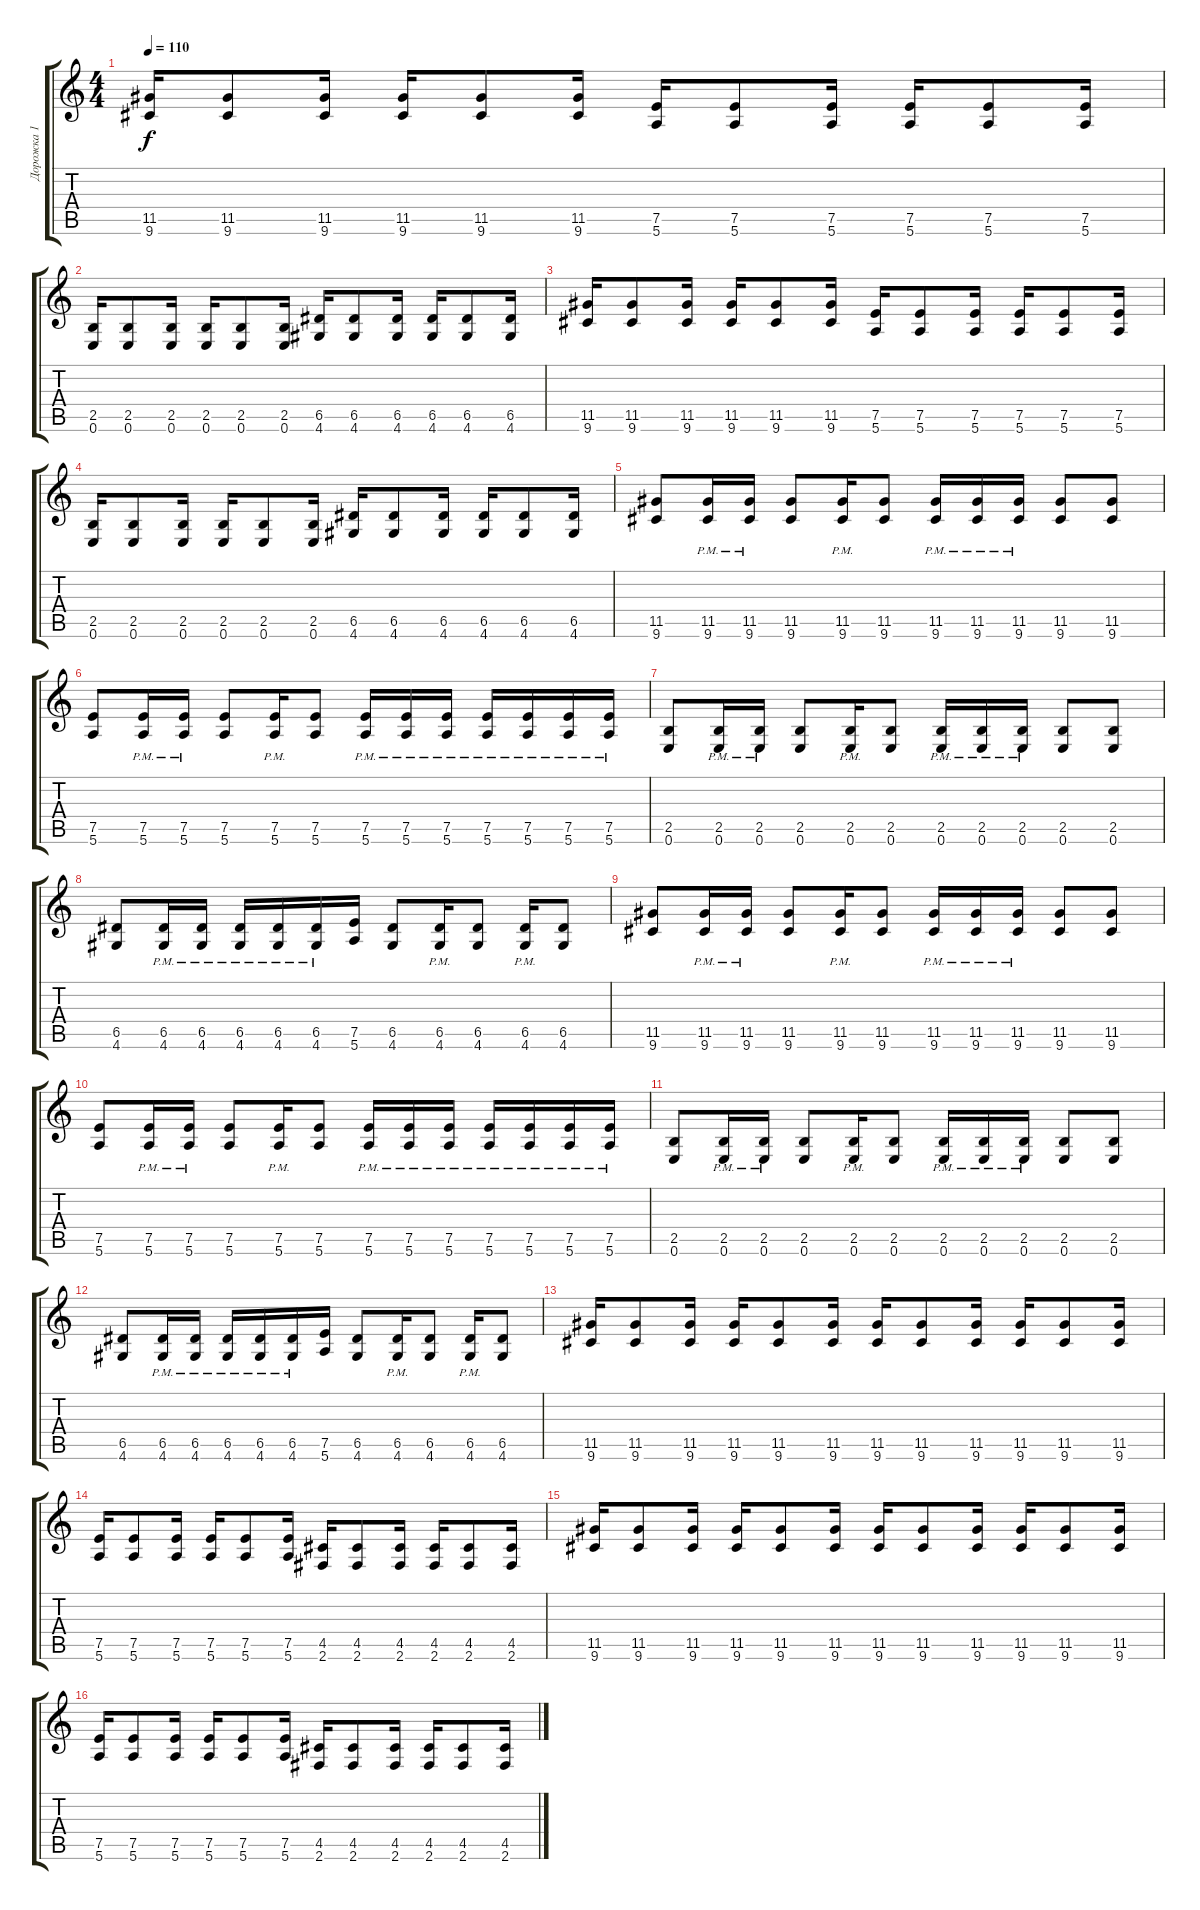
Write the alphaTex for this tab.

\track ("Дорожка 1" "Дорожка 1") {instrument overdrivenguitar}
\staff {score tabs}
\tuning (E4 B3 G3 D3 A2 E2) {hide}
\ts (4 4)
\tempo 110
\clef g2
\ks c
(11.5 9.6).16{dy f} (11.5 9.6).8 (11.5 9.6).16 (11.5 9.6).16 (11.5 9.6).8 (11.5 9.6).16 (7.5 5.6).16 (7.5 5.6).8 (7.5 5.6).16 (7.5 5.6).16 (7.5 5.6).8 (7.5 5.6).16 |
(2.5 0.6).16 (2.5 0.6).8 (2.5 0.6).16 (2.5 0.6).16 (2.5 0.6).8 (2.5 0.6).16 (6.5 4.6).16 (6.5 4.6).8 (6.5 4.6).16 (6.5 4.6).16 (6.5 4.6).8 (6.5 4.6).16 |
(11.5 9.6).16 (11.5 9.6).8 (11.5 9.6).16 (11.5 9.6).16 (11.5 9.6).8 (11.5 9.6).16 (7.5 5.6).16 (7.5 5.6).8 (7.5 5.6).16 (7.5 5.6).16 (7.5 5.6).8 (7.5 5.6).16 |
(2.5 0.6).16 (2.5 0.6).8 (2.5 0.6).16 (2.5 0.6).16 (2.5 0.6).8 (2.5 0.6).16 (6.5 4.6).16 (6.5 4.6).8 (6.5 4.6).16 (6.5 4.6).16 (6.5 4.6).8 (6.5 4.6).16 |
(11.5 9.6).8 (11.5 9.6{pm}).16 (11.5 9.6{pm}).16 (11.5 9.6).8 (11.5 9.6{pm}).16 (11.5 9.6).8 (11.5 9.6{pm}).16 (11.5 9.6{pm}).16 (11.5 9.6{pm}).16 (11.5 9.6).8 (11.5 9.6).8 |
(7.5 5.6).8 (7.5 5.6{pm}).16 (7.5 5.6{pm}).16 (7.5 5.6).8 (7.5 5.6{pm}).16 (7.5 5.6).8 (7.5 5.6{pm}).16 (7.5 5.6{pm}).16 (7.5 5.6{pm}).16 (7.5 5.6{pm}).16 (7.5 5.6{pm}).16 (7.5 5.6{pm}).16 (7.5 5.6{pm}).16 |
(2.5 0.6).8 (2.5 0.6{pm}).16 (2.5 0.6{pm}).16 (2.5 0.6).8 (2.5 0.6{pm}).16 (2.5 0.6).8 (2.5 0.6{pm}).16 (2.5 0.6{pm}).16 (2.5 0.6{pm}).16 (2.5 0.6).8 (2.5 0.6).8 |
(6.5 4.6).8 (6.5 4.6{pm}).16 (6.5 4.6{pm}).16 (6.5 4.6{pm}).16 (6.5 4.6{pm}).16 (6.5 4.6{pm}).16 (7.5 5.6).16 (6.5 4.6).8 (6.5 4.6{pm}).16 (6.5 4.6).8 (6.5 4.6{pm}).16 (6.5 4.6).8 |
(11.5 9.6).8 (11.5 9.6{pm}).16 (11.5 9.6{pm}).16 (11.5 9.6).8 (11.5 9.6{pm}).16 (11.5 9.6).8 (11.5 9.6{pm}).16 (11.5 9.6{pm}).16 (11.5 9.6{pm}).16 (11.5 9.6).8 (11.5 9.6).8 |
(7.5 5.6).8 (7.5 5.6{pm}).16 (7.5 5.6{pm}).16 (7.5 5.6).8 (7.5 5.6{pm}).16 (7.5 5.6).8 (7.5 5.6{pm}).16 (7.5 5.6{pm}).16 (7.5 5.6{pm}).16 (7.5 5.6{pm}).16 (7.5 5.6{pm}).16 (7.5 5.6{pm}).16 (7.5 5.6{pm}).16 |
(2.5 0.6).8 (2.5 0.6{pm}).16 (2.5 0.6{pm}).16 (2.5 0.6).8 (2.5 0.6{pm}).16 (2.5 0.6).8 (2.5 0.6{pm}).16 (2.5 0.6{pm}).16 (2.5 0.6{pm}).16 (2.5 0.6).8 (2.5 0.6).8 |
(6.5 4.6).8 (6.5 4.6{pm}).16 (6.5 4.6{pm}).16 (6.5 4.6{pm}).16 (6.5 4.6{pm}).16 (6.5 4.6{pm}).16 (7.5 5.6).16 (6.5 4.6).8 (6.5 4.6{pm}).16 (6.5 4.6).8 (6.5 4.6{pm}).16 (6.5 4.6).8 |
(11.5 9.6).16 (11.5 9.6).8 (11.5 9.6).16 (11.5 9.6).16 (11.5 9.6).8 (11.5 9.6).16 (11.5 9.6).16 (11.5 9.6).8 (11.5 9.6).16 (11.5 9.6).16 (11.5 9.6).8 (11.5 9.6).16 |
(7.5 5.6).16 (7.5 5.6).8 (7.5 5.6).16 (7.5 5.6).16 (7.5 5.6).8 (7.5 5.6).16 (4.5 2.6).16 (4.5 2.6).8 (4.5 2.6).16 (4.5 2.6).16 (4.5 2.6).8 (4.5 2.6).16 |
(11.5 9.6).16 (11.5 9.6).8 (11.5 9.6).16 (11.5 9.6).16 (11.5 9.6).8 (11.5 9.6).16 (11.5 9.6).16 (11.5 9.6).8 (11.5 9.6).16 (11.5 9.6).16 (11.5 9.6).8 (11.5 9.6).16 |
(7.5 5.6).16 (7.5 5.6).8 (7.5 5.6).16 (7.5 5.6).16 (7.5 5.6).8 (7.5 5.6).16 (4.5 2.6).16 (4.5 2.6).8 (4.5 2.6).16 (4.5 2.6).16 (4.5 2.6).8 (4.5 2.6).16
